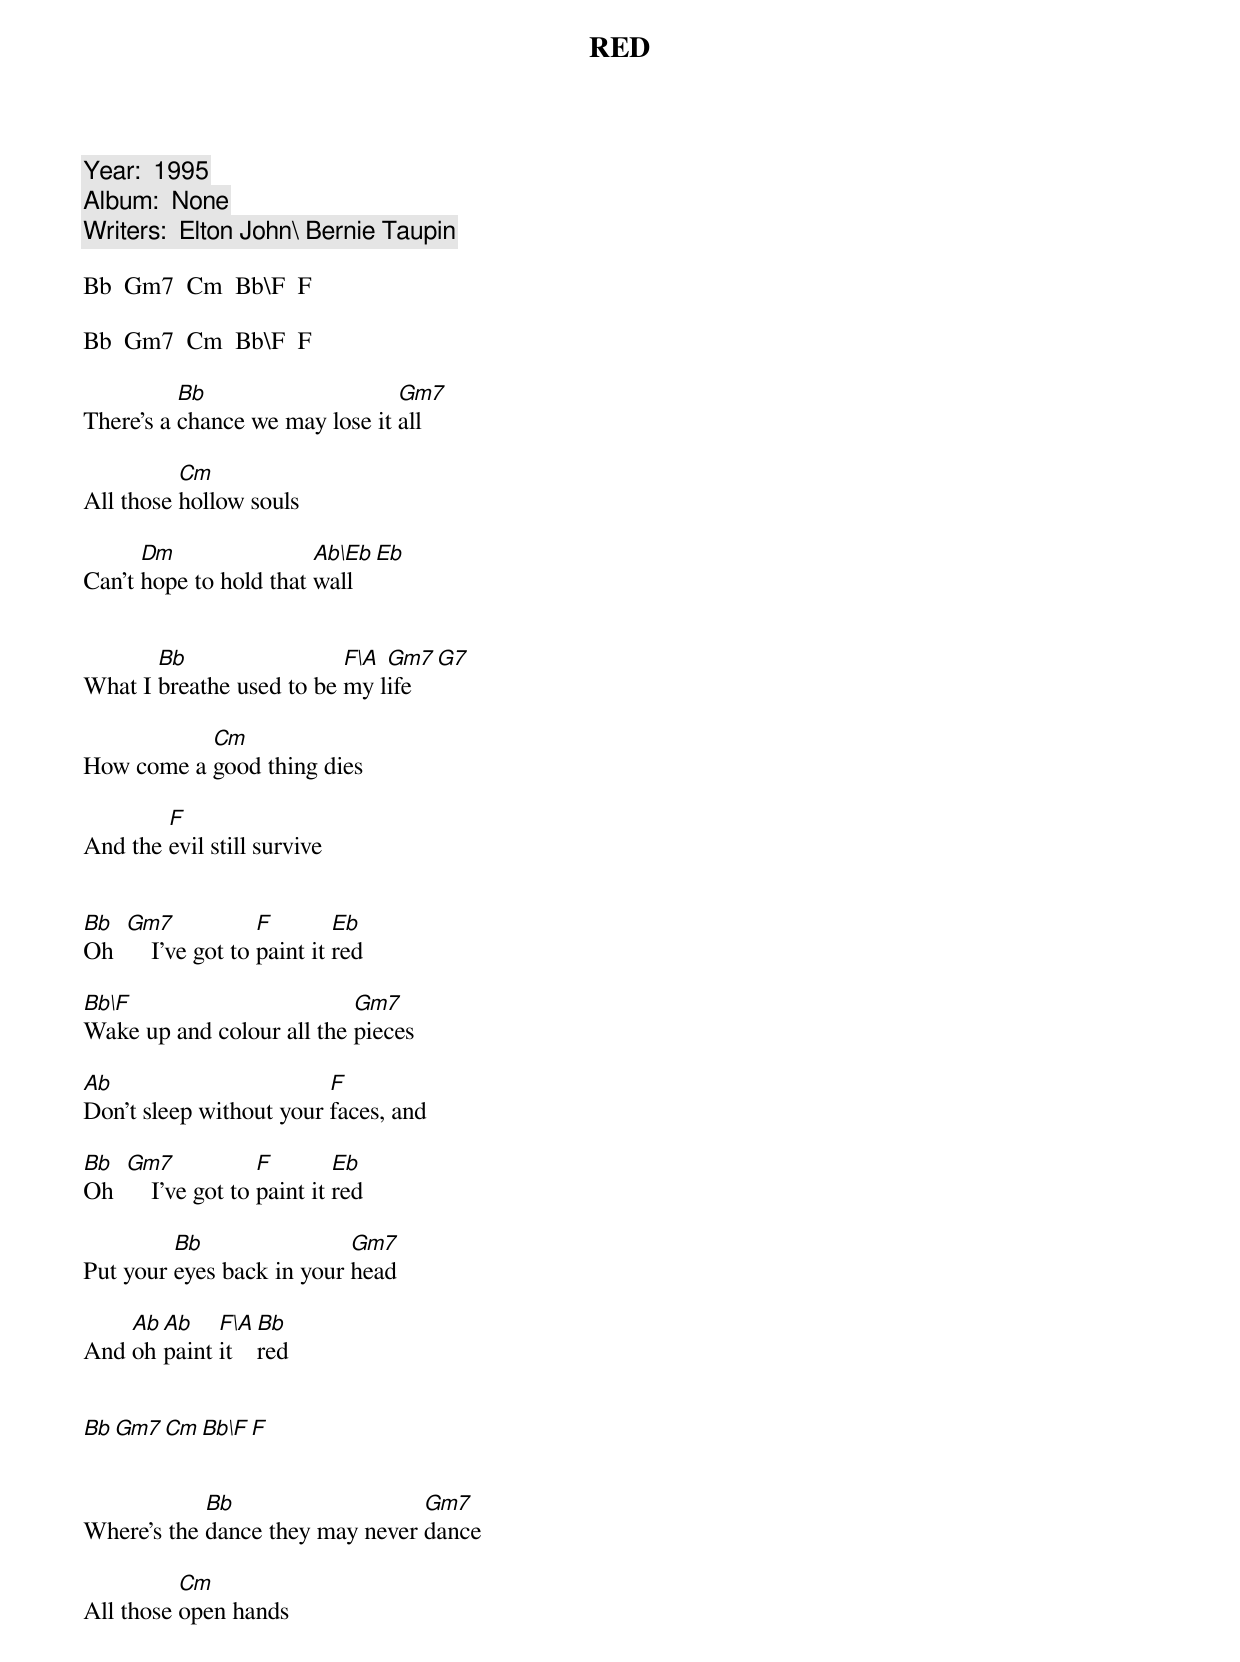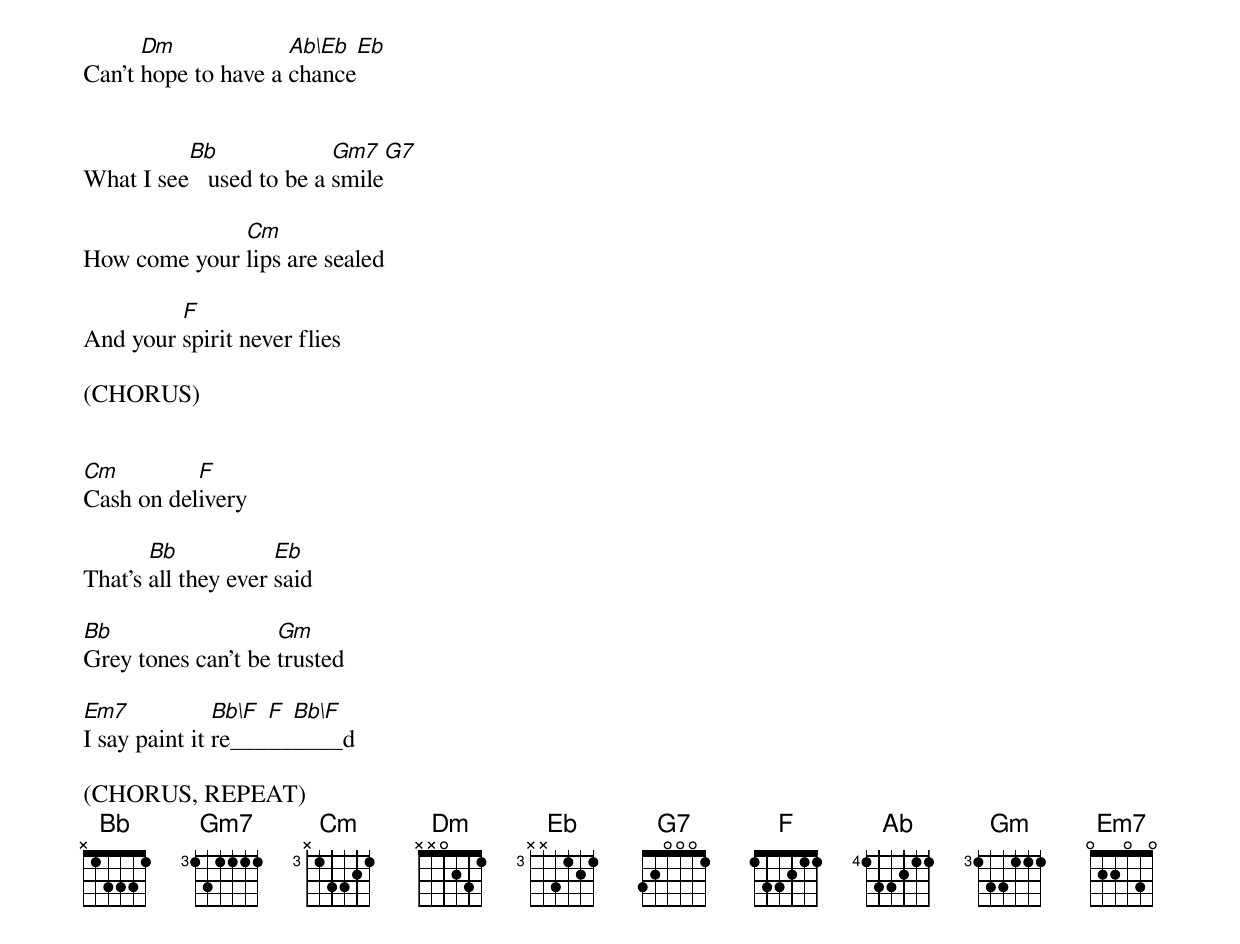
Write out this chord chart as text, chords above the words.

RED

Year:  1995
Album:  None
Writers:  Elton John\ Bernie Taupin

Bb  Gm7  Cm  Bb\F  F

Bb  Gm7  Cm  Bb\F  F

	  Bb 			Gm7
There's a chance we may lose it all

	  Cm
All those hollow souls

      Dm		Ab\Eb  Eb
Can't hope to hold that wall


       Bb		  F\A Gm7  G7
What I breathe used to be my life

	   Cm
How come a good thing dies

	F
And the evil still survive


Bb  Gm7 	    F	     Eb
Oh      I've got to paint it red

Bb\F			   Gm7
Wake up and colour all the pieces

Ab			 F
Don't sleep without your faces, and

Bb  Gm7 	    F	     Eb
Oh      I've got to paint it red

	 Bb		   Gm7
Put your eyes back in your head

    Ab Ab    F\A Bb
And oh paint it  red


Bb  Gm7  Cm  Bb\F  F


	    Bb			 Gm7
Where's the dance they may never dance

	  Cm
All those open hands

      Dm	     Ab\Eb  Eb
Can't hope to have a chance


	  Bb		  Gm7   G7
What I see   used to be a smile

	      Cm
How come your lips are sealed

	 F
And your spirit never flies

(CHORUS)


Cm	   F
Cash on delivery

       Bb            Eb
That's all they ever said

Bb		    Gm
Grey tones can't be trusted

Em7	       Bb\F F Bb\F
I say paint it re_________d

(CHORUS, REPEAT)
